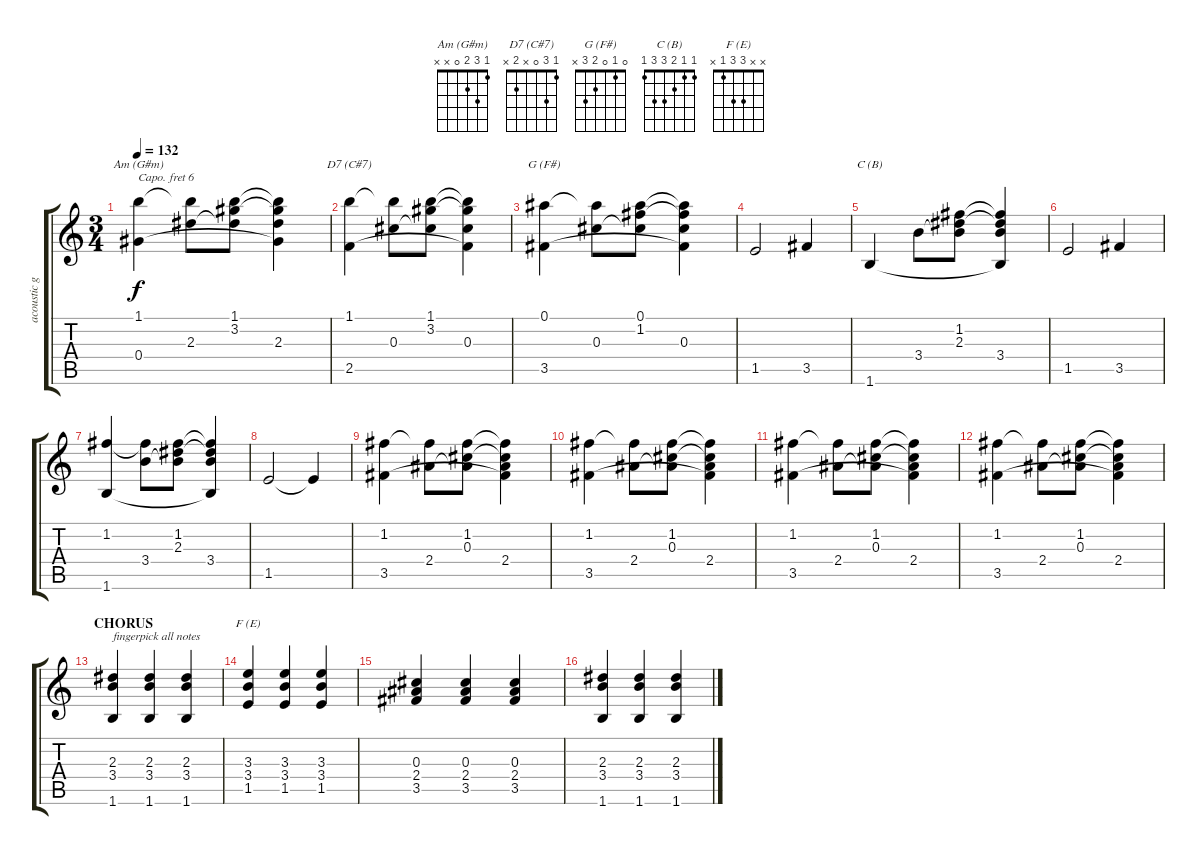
\track ("acoustic guitar (standard tuning, capo 6" "acoustic g") {instrument acousticguitarsteel}
\staff {score tabs}
\capo 6
\tuning (E4 B3 G3 D3 A2 E2) {hide}
\chord ("Am (G#m)" 1 3 2 0 x x)
\chord ("D7 (C#7)" 1 3 0 x 2 x)
\chord ("G (F#)" 0 1 0 2 3 x)
\chord ("C (B)" 1 1 2 3 3 1)
\chord ("F (E)" x x 3 3 1 x)
\ts (3 4)
\tempo 132
\clef g2
\ks c
(1.1 0.4).4{ch "Am (G#m)" dy f} (1.1{t} 2.3).8 (1.1 3.2 2.3{t}).8 (1.1{t} 3.2{t} 2.3 0.4{t}).4 |
(1.1 2.5).4{ch "D7 (C#7)"} (1.1{t} 0.3).8 (1.1 3.2 0.3{t}).8 (1.1{t} 3.2{t} 0.3 2.5{t}).4 |
(0.1 3.5).4{ch "G (F#)"} (0.1{t} 0.3).8 (0.1 1.2 0.3{t}).8 (0.1{t} 1.2{t} 0.3 3.5{t}).4 |
1.5.2 3.5.4 |
1.6.4{ch "C (B)"} 3.4.8 (1.2 2.3 3.4{t}).8 (1.2{t} 2.3{t} 3.4 1.6{t}).4 |
1.5.2 3.5.4 |
(1.2 1.6).4 (1.2{t} 3.4).8 (1.2 2.3 3.4{t}).8 (1.2{t} 2.3{t} 3.4 1.6{t}).4 |
1.5.2 1.5{t}.4 |
(1.2 3.5).4 (1.2{t} 2.4).8 (1.2 0.3 2.4{t}).8 (1.2{t} 0.3{t} 2.4 3.5{t}).4 |
(1.2 3.5).4 (1.2{t} 2.4).8 (1.2 0.3 2.4{t}).8 (1.2{t} 0.3{t} 2.4 3.5{t}).4 |
(1.2 3.5).4 (1.2{t} 2.4).8 (1.2 0.3 2.4{t}).8 (1.2{t} 0.3{t} 2.4 3.5{t}).4 |
(1.2 3.5).4 (1.2{t} 2.4).8 (1.2 0.3 2.4{t}).8 (1.2{t} 0.3{t} 2.4 3.5{t}).4 |
\section ("" "CHORUS")
(2.3 3.4 1.6).4{txt "fingerpick all notes"} (2.3 3.4 1.6).4 (2.3 3.4 1.6).4 |
(3.3 3.4 1.5).4{ch "F (E)"} (3.3 3.4 1.5).4 (3.3 3.4 1.5).4 |
(0.3 2.4 3.5).4 (0.3 2.4 3.5).4 (0.3 2.4 3.5).4 |
(2.3 3.4 1.6).4 (2.3 3.4 1.6).4 (2.3 3.4 1.6).4
